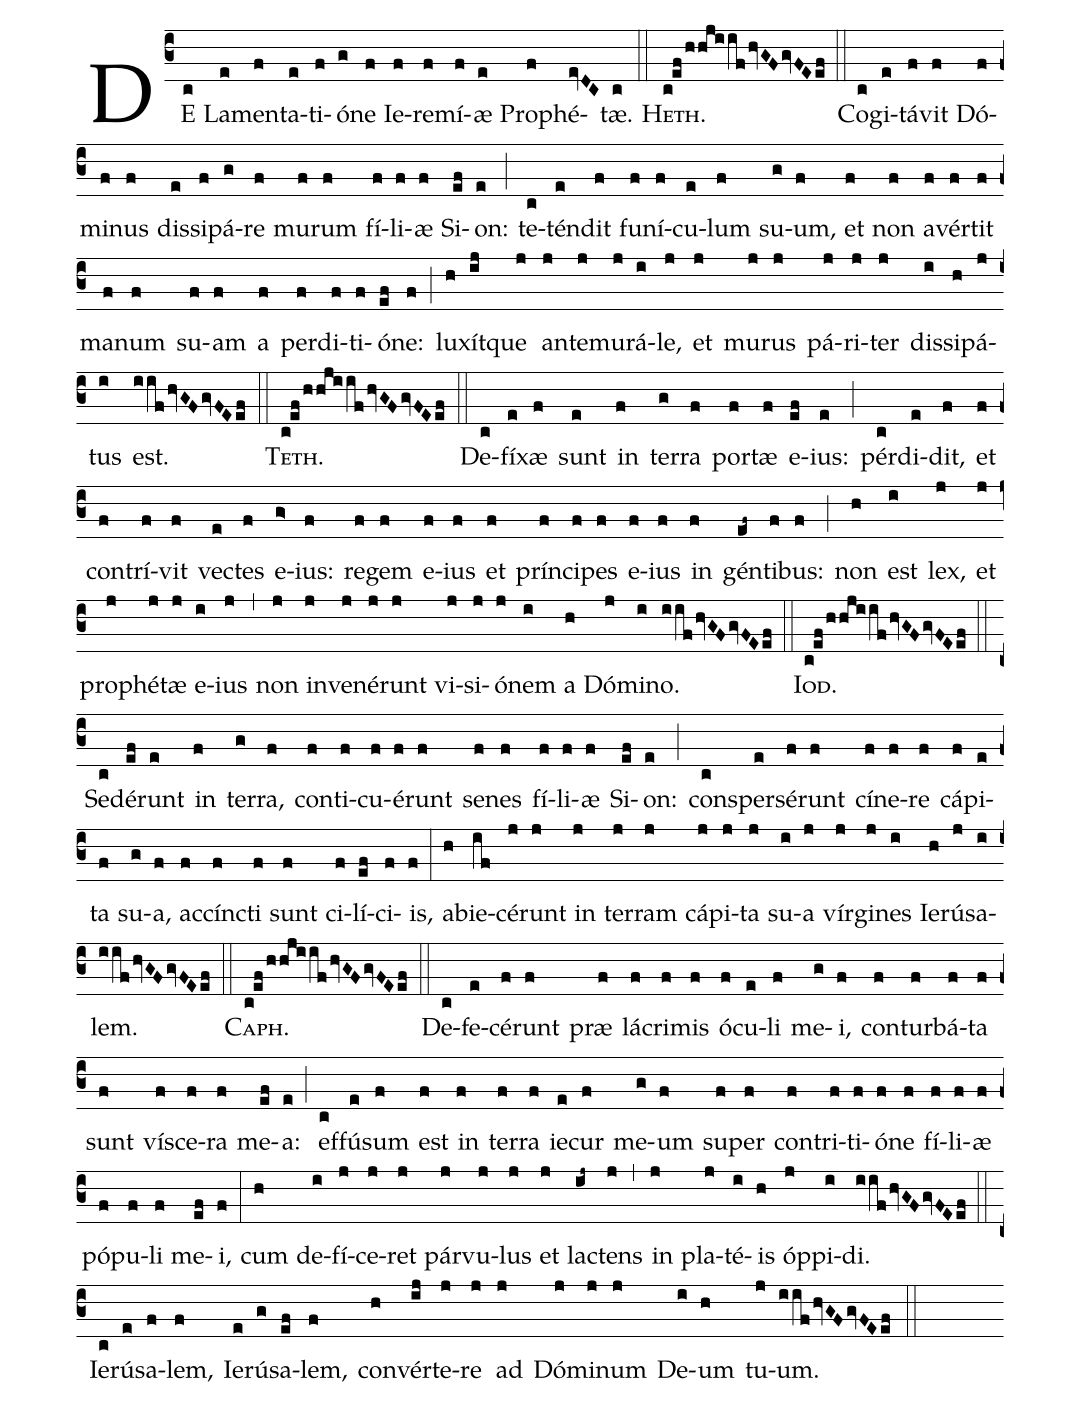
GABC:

%%
(c3)
DE(c) La(e)men(f)ta(e)ti(f)ó(g)ne(f) Ie(f)re(f)mí(f)æ(e) Pro(f)phé(evDC)tæ.(c) (::)
<sc>Heth.</sc>(c!ef/hhji/ifhvGFgvFEef) (::)
Co(c)gi(e)tá(f)vit(f) Dó(f)mi(f)nus(f) dis(e)si(f)pá(g)re(f) mu(f)rum(f) fí(f)li(f)æ(f) Si(ef)on:(e) (;)
te(c)tén(e)dit(f) fu(f)ní(f)cu(e)lum(f) su(g)um,(f) et(f) non(f) a(f)vér(f)tit(f) ma(f)num(f) su(f)am(f) a(f) per(f)di(f)ti(f)ó(ef)ne:(f) (;)
lu(h)xít(ij)que(j) an(j)te(j)mu(j)rá(i)le,(j) et(j) mu(j)rus(j) pá(j)ri(j)ter(j) dis(i)si(h)pá(j)tus(i) est.(iifhvGFgvFEef) (::)
<sc>Teth.</sc>(c!ef/hhji/ifhvGFgvFEef) (::)
De(c)fí(e)xæ(f) sunt(e) in(f) ter(g)ra(f) por(f)tæ(f) e(ef)ius:(e) (;)
pér(c)di(e)dit,(f) et(f) con(f)trí(f)vit(f) vec(e)tes(f) e(g>)ius:(f) re(f)gem(f) e(f)ius(f) et(f) prín(f)ci(f)pes(f) e(f)ius(f) in(f) gén(ef~)ti(f)bus:(f) (;)
non(h) est(i) lex,(j) et(j) pro(j)phé(j)tæ(j) e(i)ius(j) (,)
non(j) in(j)ve(j)né(j)runt(j) vi(j)si(j)ó(j)nem(i) a(h) Dó(j)mi(i)no.(iifhvGFgvFEef) (::)
<sc>Iod.</sc>(c!ef/hhji/ifhvGFgvFEef) (::)
Se(c)dé(ef)runt(e) in(f) ter(g)ra,(f) con(f)ti(f)cu(f)é(f)runt(f) se(f)nes(f) fí(f)li(f)æ(f) Si(ef)on:(e) (;)
con(c)sper(e)sé(f)runt(f) cí(f)ne(f)re(f) cá(f)pi(e)ta(f) su(g)a,(f) ac(f)cínc(f)ti(f) sunt(f) ci(f)lí(ef)ci(f)is,(f) (:)
ab(h)ie(if)cé(j)runt(j) in(j) ter(j)ram(j) cá(j)pi(j)ta(j) su(i)a(j) vír(j)gi(j)nes(i) Ie(h)rú(j)sa(i)lem.(iifhvGFgvFEef) (::)
<sc>Caph.</sc>(c!ef/hhji/ifhvGFgvFEef) (::)
De(c)fe(e)cé(f)runt(f) præ(f) lá(f)cri(f)mis(f) ó(f)cu(e)li(f) me(g)i,(f) con(f)tur(f)bá(f)ta(f) sunt(f) ví(f)sce(f)ra(f) me(ef)a:(e) (;)
ef(c)fú(e)sum(f) est(f) in(f) ter(f)ra(f) ie(e)cur(f) me(g)um(f) su(f)per(f) con(f)tri(f)ti(f)ó(f)ne(f) fí(f)li(f)æ(f) pó(f)pu(f)li(f) me(ef)i,(f) (:)
cum(h) de(i)fí(j)ce(j)ret(j) pár(j)vu(j)lus(j) et(j) lac(ij~)tens(j) (,)
in(j) pla(j)té(i)is(h) óp(j)pi(i)di.(iifhvGFgvFEef) (::)
Ie(c)rú(e)sa(f)lem,(f) Ie(e)rú(g)sa(ef)lem,(f) con(h)vér(ij)te(j)re(j) ad(j) Dó(j)mi(j)num(j) De(i)um(h) tu(j)um.(iifhvGFgvFEef) (::)
